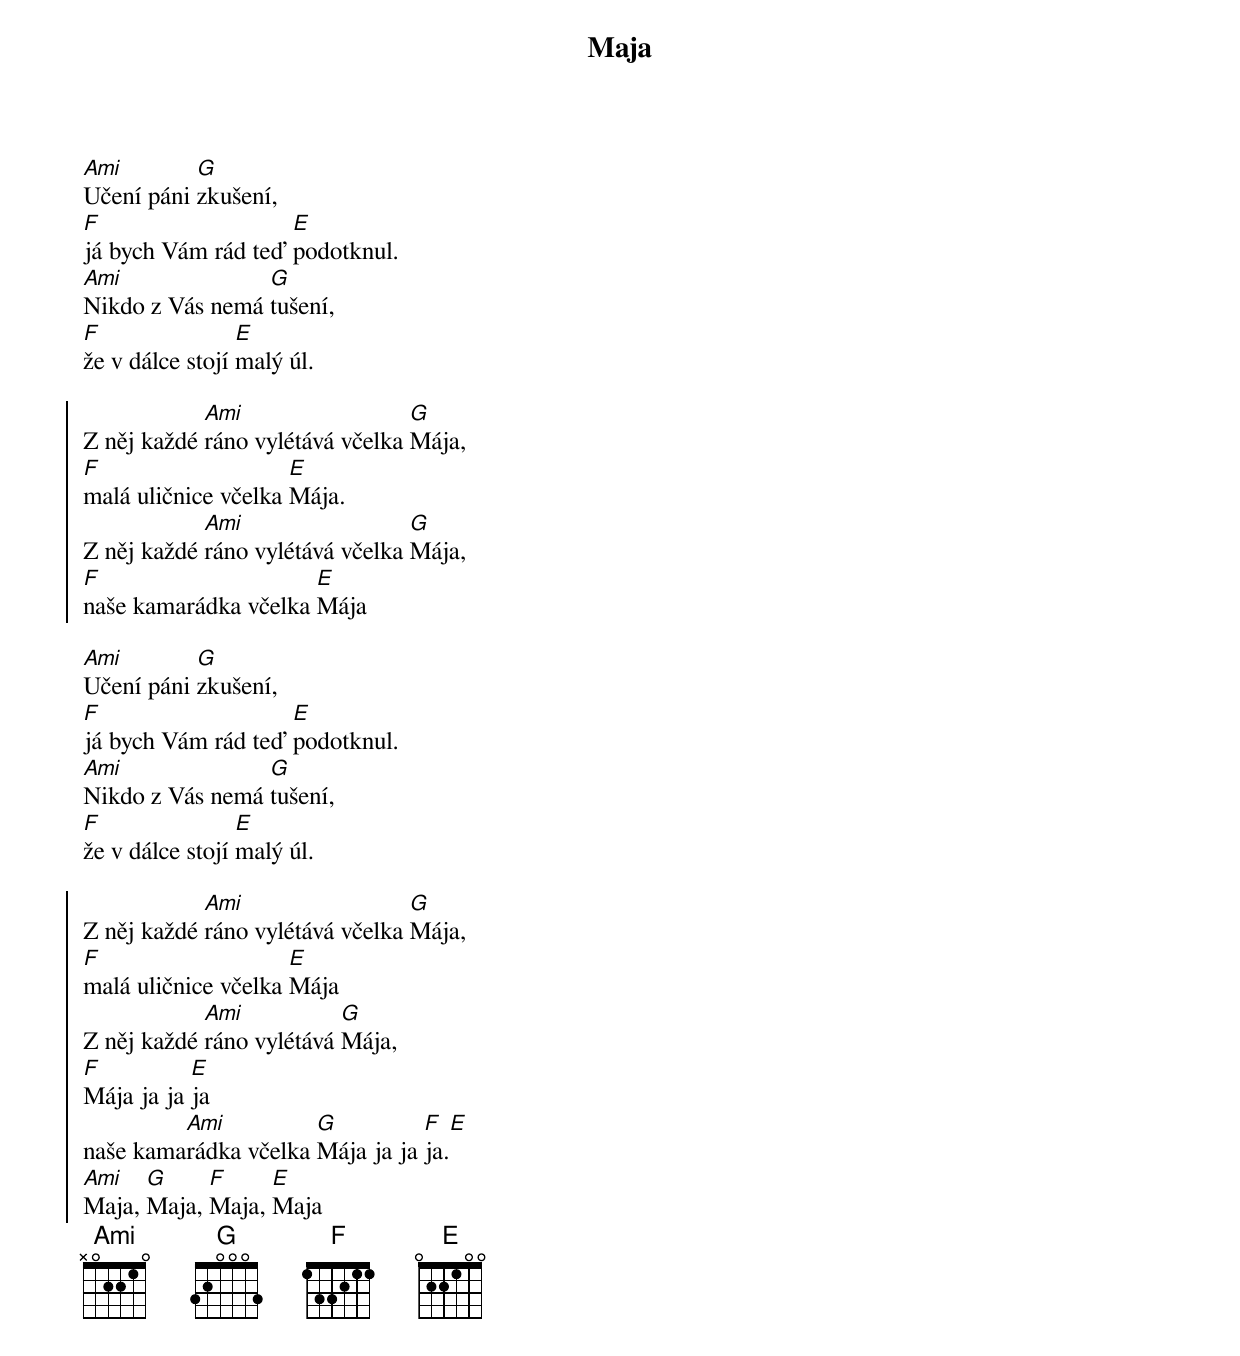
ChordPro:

{title: Maja}
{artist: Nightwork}
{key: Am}
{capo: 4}
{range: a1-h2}
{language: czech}
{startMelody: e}
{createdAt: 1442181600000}
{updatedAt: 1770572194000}
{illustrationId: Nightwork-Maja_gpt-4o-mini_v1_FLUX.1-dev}
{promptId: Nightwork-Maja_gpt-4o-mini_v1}

{start_of_verse}
[Ami]Učení páni [G]zkušení,
[F]já bych Vám rád teď [E]podotknul.
[Ami]Nikdo z Vás nemá [G]tušení,
[F]že v dálce stojí [E]malý úl.
{end_of_verse}

{start_of_chorus}
Z něj každé [Ami]ráno vylétává včelka [G]Mája,
[F]malá uličnice včelka [E]Mája.
Z něj každé [Ami]ráno vylétává včelka [G]Mája,
[F]naše kamarádka včelka [E]Mája
{end_of_chorus}

{start_of_verse}
[Ami]Učení páni [G]zkušení,
[F]já bych Vám rád teď [E]podotknul.
[Ami]Nikdo z Vás nemá [G]tušení,
[F]že v dálce stojí [E]malý úl.
{end_of_verse}

{start_of_chorus}
Z něj každé [Ami]ráno vylétává včelka [G]Mája,
[F]malá uličnice včelka [E]Mája
Z něj každé [Ami]ráno vylétává [G]Mája,
[F]Mája ja ja [E]ja
naše kama[Ami]rádka včelka [G]Mája ja ja [F]ja.[E]
[Ami]Maja, [G]Maja, [F]Maja, [E]Maja
{end_of_chorus}
